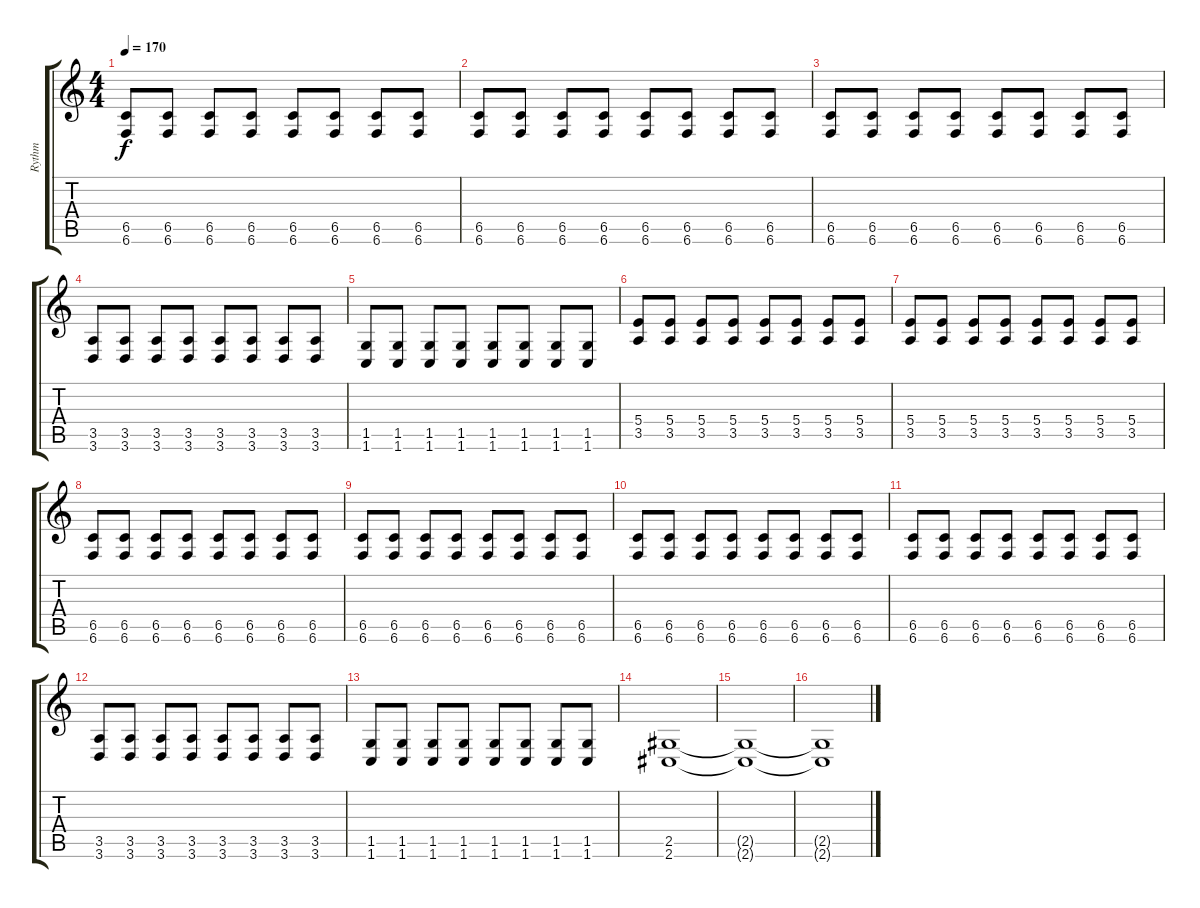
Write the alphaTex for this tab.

\track ("Rythm" "Rythm") {instrument overdrivenguitar}
\staff {score tabs}
\tuning (Db4 Ab3 E3 B2 Gb2 B1) {hide}
\ts (4 4)
\tempo 170
\clef g2
\ks c
(6.5 6.6).8{dy f} (6.5 6.6).8 (6.5 6.6).8 (6.5 6.6).8 (6.5 6.6).8 (6.5 6.6).8 (6.5 6.6).8 (6.5 6.6).8 |
(6.5 6.6).8 (6.5 6.6).8 (6.5 6.6).8 (6.5 6.6).8 (6.5 6.6).8 (6.5 6.6).8 (6.5 6.6).8 (6.5 6.6).8 |
(6.5 6.6).8 (6.5 6.6).8 (6.5 6.6).8 (6.5 6.6).8 (6.5 6.6).8 (6.5 6.6).8 (6.5 6.6).8 (6.5 6.6).8 |
(3.5 3.6).8 (3.5 3.6).8 (3.5 3.6).8 (3.5 3.6).8 (3.5 3.6).8 (3.5 3.6).8 (3.5 3.6).8 (3.5 3.6).8 |
(1.5 1.6).8 (1.5 1.6).8 (1.5 1.6).8 (1.5 1.6).8 (1.5 1.6).8 (1.5 1.6).8 (1.5 1.6).8 (1.5 1.6).8 |
(5.4 3.5).8 (5.4 3.5).8 (5.4 3.5).8 (5.4 3.5).8 (5.4 3.5).8 (5.4 3.5).8 (5.4 3.5).8 (5.4 3.5).8 |
(5.4 3.5).8 (5.4 3.5).8 (5.4 3.5).8 (5.4 3.5).8 (5.4 3.5).8 (5.4 3.5).8 (5.4 3.5).8 (5.4 3.5).8 |
(6.5 6.6).8 (6.5 6.6).8 (6.5 6.6).8 (6.5 6.6).8 (6.5 6.6).8 (6.5 6.6).8 (6.5 6.6).8 (6.5 6.6).8 |
(6.5 6.6).8 (6.5 6.6).8 (6.5 6.6).8 (6.5 6.6).8 (6.5 6.6).8 (6.5 6.6).8 (6.5 6.6).8 (6.5 6.6).8 |
(6.5 6.6).8 (6.5 6.6).8 (6.5 6.6).8 (6.5 6.6).8 (6.5 6.6).8 (6.5 6.6).8 (6.5 6.6).8 (6.5 6.6).8 |
(6.5 6.6).8 (6.5 6.6).8 (6.5 6.6).8 (6.5 6.6).8 (6.5 6.6).8 (6.5 6.6).8 (6.5 6.6).8 (6.5 6.6).8 |
(3.5 3.6).8 (3.5 3.6).8 (3.5 3.6).8 (3.5 3.6).8 (3.5 3.6).8 (3.5 3.6).8 (3.5 3.6).8 (3.5 3.6).8 |
(1.5 1.6).8 (1.5 1.6).8 (1.5 1.6).8 (1.5 1.6).8 (1.5 1.6).8 (1.5 1.6).8 (1.5 1.6).8 (1.5 1.6).8 |
(2.5 2.6).1 |
(2.5{t} 2.6{t}).1 |
(2.5{t} 2.6{t}).1
